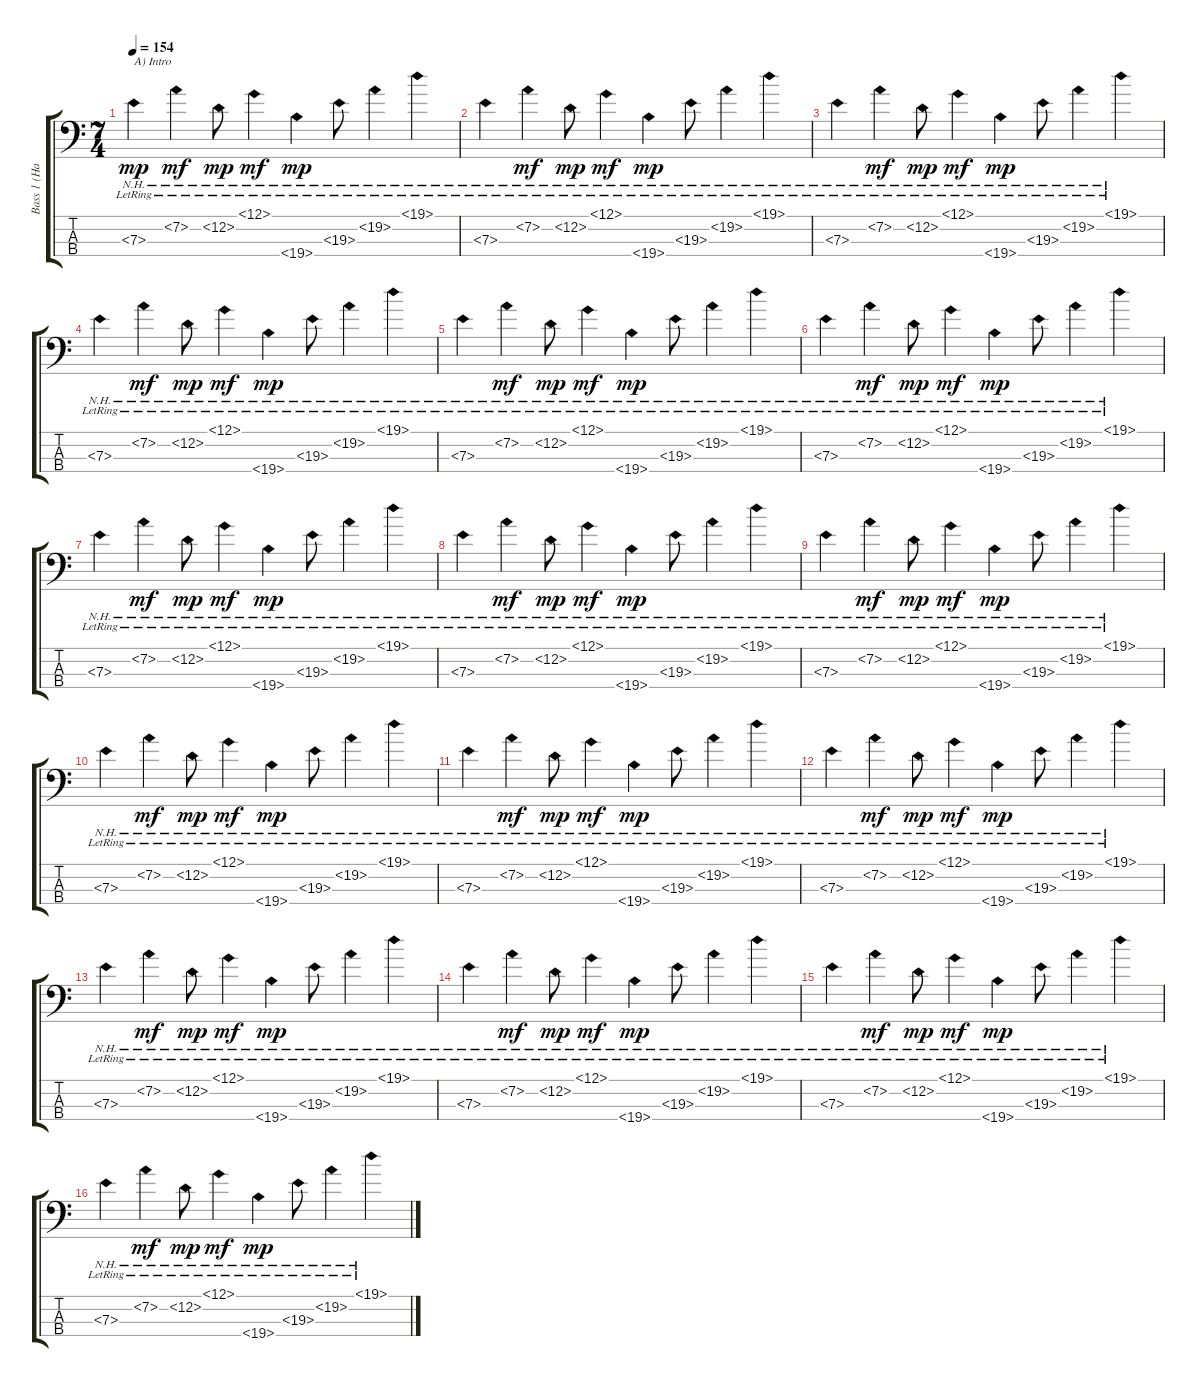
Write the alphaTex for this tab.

\track ("Bass 1 (Harmonics)" "Bass 1 (Ha") {instrument electricbassfinger}
\staff {score tabs}
\tuning (G2 D2 A1 E1) {hide}
\ts (7 4)
\tempo 154
\clef f4
\ks c
7.3{nh lr}.4{txt "A) Intro" dy mp instrument electricbassfinger} 7.2{nh lr}.4{dy mf} 12.2{nh lr}.8{dy mp} 12.1{nh lr}.4{dy mf} 19.4{nh lr}.4{dy mp} 19.3{nh lr}.8 19.2{nh lr}.4 19.1{nh lr}.4 |
7.3{nh lr}.4 7.2{nh lr}.4{dy mf} 12.2{nh lr}.8{dy mp} 12.1{nh lr}.4{dy mf} 19.4{nh lr}.4{dy mp} 19.3{nh lr}.8 19.2{nh lr}.4 19.1{nh lr}.4 |
7.3{nh lr}.4 7.2{nh lr}.4{dy mf} 12.2{nh lr}.8{dy mp} 12.1{nh lr}.4{dy mf} 19.4{nh lr}.4{dy mp} 19.3{nh lr}.8 19.2{nh lr}.4 19.1{nh lr}.4 |
7.3{nh lr}.4 7.2{nh lr}.4{dy mf} 12.2{nh lr}.8{dy mp} 12.1{nh lr}.4{dy mf} 19.4{nh lr}.4{dy mp} 19.3{nh lr}.8 19.2{nh lr}.4 19.1{nh lr}.4 |
7.3{nh lr}.4 7.2{nh lr}.4{dy mf} 12.2{nh lr}.8{dy mp} 12.1{nh lr}.4{dy mf} 19.4{nh lr}.4{dy mp} 19.3{nh lr}.8 19.2{nh lr}.4 19.1{nh lr}.4 |
7.3{nh lr}.4 7.2{nh lr}.4{dy mf} 12.2{nh lr}.8{dy mp} 12.1{nh lr}.4{dy mf} 19.4{nh lr}.4{dy mp} 19.3{nh lr}.8 19.2{nh lr}.4 19.1{nh lr}.4 |
7.3{nh lr}.4 7.2{nh lr}.4{dy mf} 12.2{nh lr}.8{dy mp} 12.1{nh lr}.4{dy mf} 19.4{nh lr}.4{dy mp} 19.3{nh lr}.8 19.2{nh lr}.4 19.1{nh lr}.4 |
7.3{nh lr}.4 7.2{nh lr}.4{dy mf} 12.2{nh lr}.8{dy mp} 12.1{nh lr}.4{dy mf} 19.4{nh lr}.4{dy mp} 19.3{nh lr}.8 19.2{nh lr}.4 19.1{nh lr}.4 |
7.3{nh lr}.4 7.2{nh lr}.4{dy mf} 12.2{nh lr}.8{dy mp} 12.1{nh lr}.4{dy mf} 19.4{nh lr}.4{dy mp} 19.3{nh lr}.8 19.2{nh lr}.4 19.1{nh lr}.4 |
7.3{nh lr}.4 7.2{nh lr}.4{dy mf} 12.2{nh lr}.8{dy mp} 12.1{nh lr}.4{dy mf} 19.4{nh lr}.4{dy mp} 19.3{nh lr}.8 19.2{nh lr}.4 19.1{nh lr}.4 |
7.3{nh lr}.4 7.2{nh lr}.4{dy mf} 12.2{nh lr}.8{dy mp} 12.1{nh lr}.4{dy mf} 19.4{nh lr}.4{dy mp} 19.3{nh lr}.8 19.2{nh lr}.4 19.1{nh lr}.4 |
7.3{nh lr}.4 7.2{nh lr}.4{dy mf} 12.2{nh lr}.8{dy mp} 12.1{nh lr}.4{dy mf} 19.4{nh lr}.4{dy mp} 19.3{nh lr}.8 19.2{nh lr}.4 19.1{nh lr}.4 |
7.3{nh lr}.4 7.2{nh lr}.4{dy mf} 12.2{nh lr}.8{dy mp} 12.1{nh lr}.4{dy mf} 19.4{nh lr}.4{dy mp} 19.3{nh lr}.8 19.2{nh lr}.4 19.1{nh lr}.4 |
7.3{nh lr}.4 7.2{nh lr}.4{dy mf} 12.2{nh lr}.8{dy mp} 12.1{nh lr}.4{dy mf} 19.4{nh lr}.4{dy mp} 19.3{nh lr}.8 19.2{nh lr}.4 19.1{nh lr}.4 |
7.3{nh lr}.4 7.2{nh lr}.4{dy mf} 12.2{nh lr}.8{dy mp} 12.1{nh lr}.4{dy mf} 19.4{nh lr}.4{dy mp} 19.3{nh lr}.8 19.2{nh lr}.4 19.1{nh lr}.4 |
7.3{nh lr}.4 7.2{nh lr}.4{dy mf} 12.2{nh lr}.8{dy mp} 12.1{nh lr}.4{dy mf} 19.4{nh lr}.4{dy mp} 19.3{nh lr}.8 19.2{nh lr}.4 19.1{nh lr}.4
